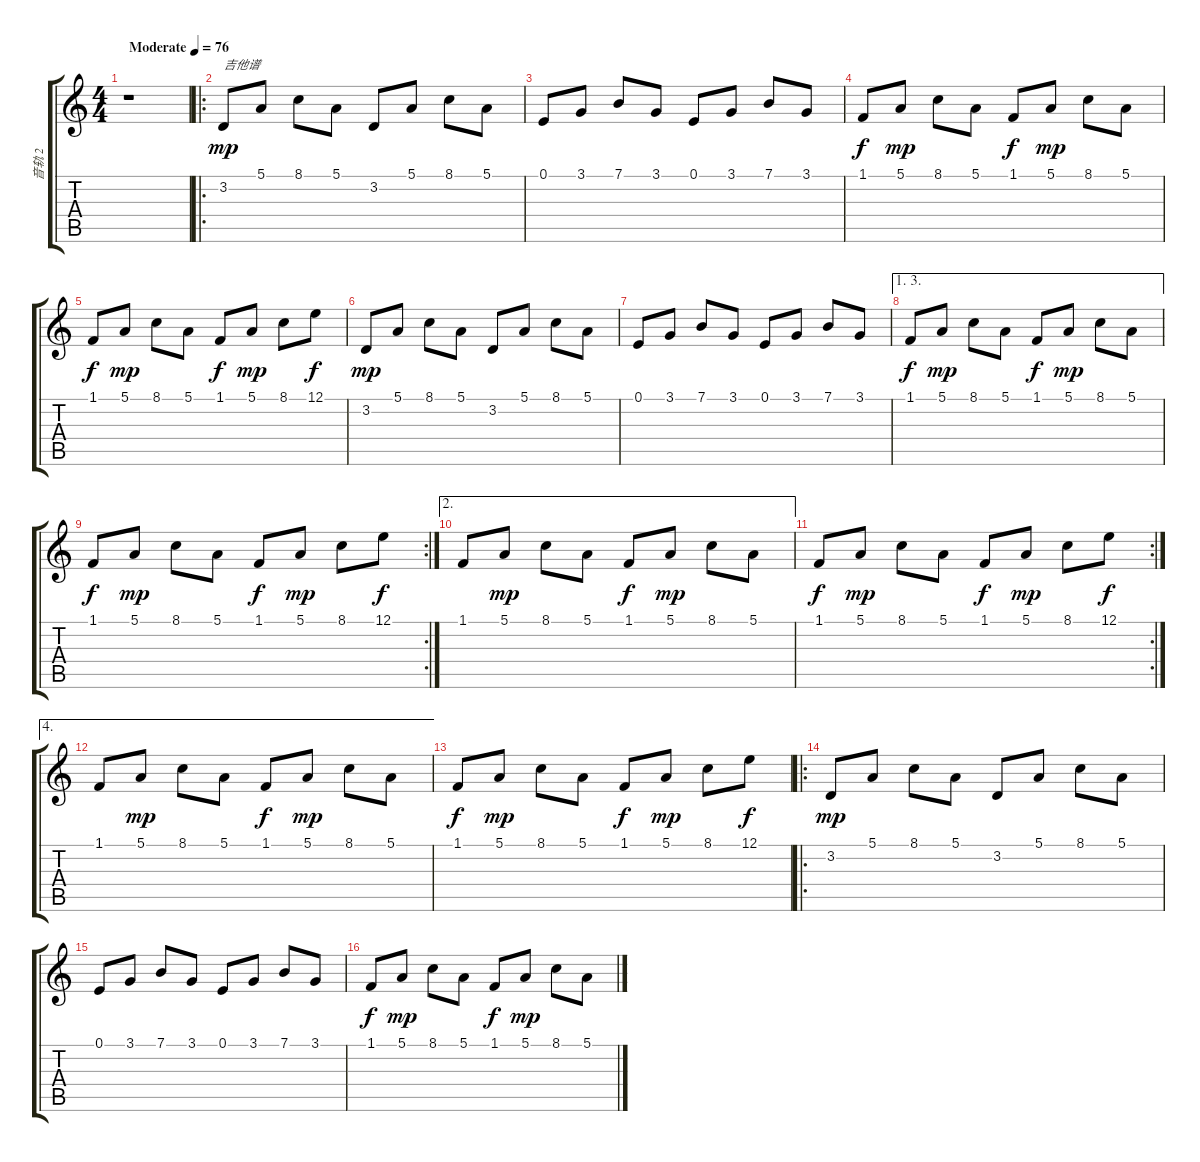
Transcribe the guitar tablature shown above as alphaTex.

\track ("音轨 2" "音轨 2") {instrument stringensemble1}
\staff {score tabs}
\tuning (E4 B3 G3 D3 A2 E2) {hide}
\ts (4 4)
\tempo (76 "Moderate")
\clef g2
\ks c
r.1{dy mp instrument stringensemble1} |
\ro
3.2.8{txt "吉他谱"} 5.1.8 8.1.8 5.1.8 3.2.8 5.1.8 8.1.8 5.1.8 |
0.1.8 3.1.8 7.1.8 3.1.8 0.1.8 3.1.8 7.1.8 3.1.8 |
1.1.8{dy f} 5.1.8{dy mp} 8.1.8 5.1.8 1.1.8{dy f} 5.1.8{dy mp} 8.1.8 5.1.8 |
1.1.8{dy f} 5.1.8{dy mp} 8.1.8 5.1.8 1.1.8{dy f} 5.1.8{dy mp} 8.1.8 12.1.8{dy f} |
3.2.8{dy mp} 5.1.8 8.1.8 5.1.8 3.2.8 5.1.8 8.1.8 5.1.8 |
0.1.8 3.1.8 7.1.8 3.1.8 0.1.8 3.1.8 7.1.8 3.1.8 |
\ae (1 3)
1.1.8{dy f} 5.1.8{dy mp} 8.1.8 5.1.8 1.1.8{dy f} 5.1.8{dy mp} 8.1.8 5.1.8 |
\rc 2
1.1.8{dy f} 5.1.8{dy mp} 8.1.8 5.1.8 1.1.8{dy f} 5.1.8{dy mp} 8.1.8 12.1.8{dy f} |
\ae 2
1.1.8 5.1.8{dy mp} 8.1.8 5.1.8 1.1.8{dy f} 5.1.8{dy mp} 8.1.8 5.1.8 |
\rc 2
1.1.8{dy f} 5.1.8{dy mp} 8.1.8 5.1.8 1.1.8{dy f} 5.1.8{dy mp} 8.1.8 12.1.8{dy f} |
\ae 4
1.1.8 5.1.8{dy mp} 8.1.8 5.1.8 1.1.8{dy f} 5.1.8{dy mp} 8.1.8 5.1.8 |
1.1.8{dy f} 5.1.8{dy mp} 8.1.8 5.1.8 1.1.8{dy f} 5.1.8{dy mp} 8.1.8 12.1.8{dy f} |
\ro
3.2.8{dy mp} 5.1.8 8.1.8 5.1.8 3.2.8 5.1.8 8.1.8 5.1.8 |
0.1.8 3.1.8 7.1.8 3.1.8 0.1.8 3.1.8 7.1.8 3.1.8 |
1.1.8{dy f} 5.1.8{dy mp} 8.1.8 5.1.8 1.1.8{dy f} 5.1.8{dy mp} 8.1.8 5.1.8
